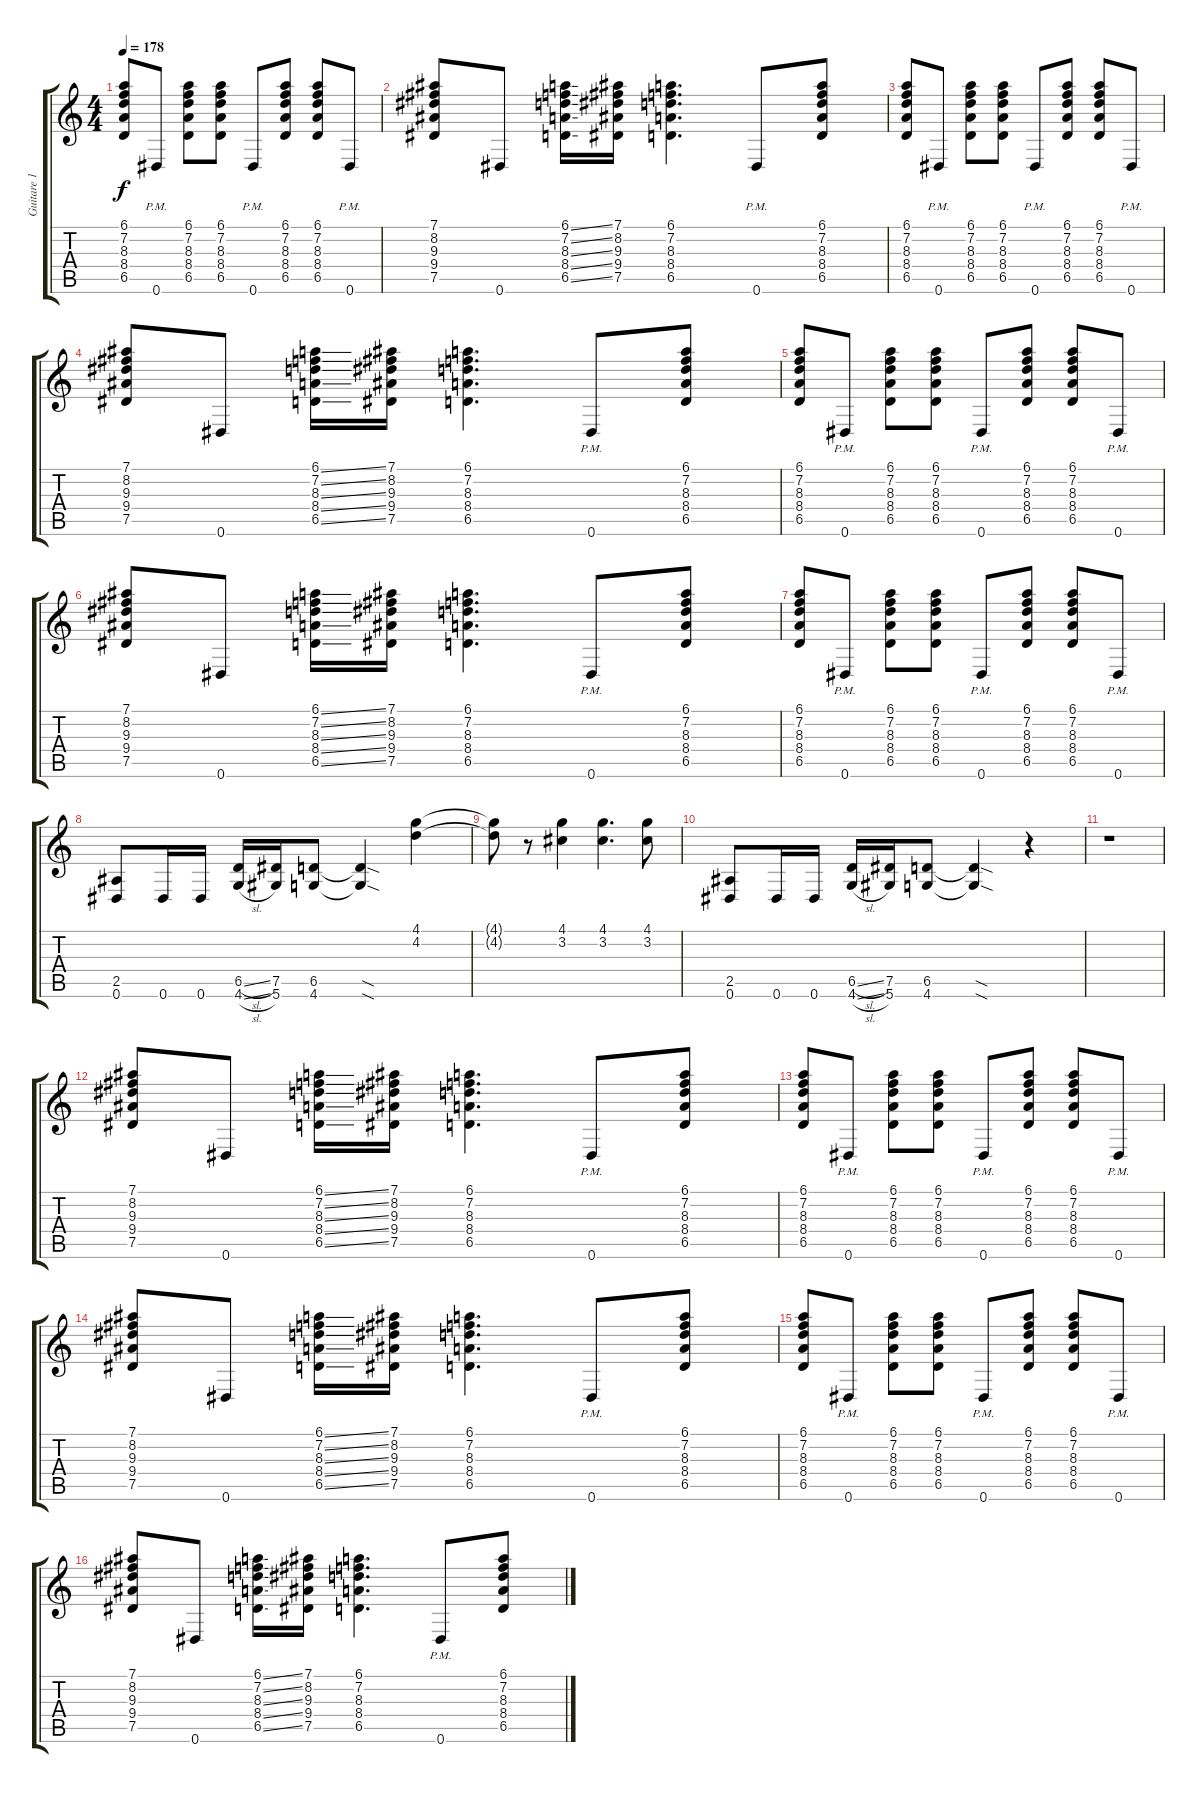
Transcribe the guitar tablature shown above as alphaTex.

\track ("Guitare 1" "Guitare 1") {instrument distortionguitar}
\staff {score tabs}
\tuning (Eb4 Bb3 Gb3 Db3 Ab2 Eb2) {hide}
\ts (4 4)
\tempo 178
\clef g2
\ks c
(6.1 7.2 8.3 8.4 6.5).8{dy f} 0.6{pm}.8 (6.1 7.2 8.3 8.4 6.5).8 (6.1 7.2 8.3 8.4 6.5).8 0.6{pm}.8 (6.1 7.2 8.3 8.4 6.5).8 (6.1 7.2 8.3 8.4 6.5).8 0.6{pm}.8 |
(7.1 8.2 9.3 9.4 7.5).8 0.6.8 (6.1{ss} 7.2{ss} 8.3{ss} 8.4{ss} 6.5{ss}).16 (7.1 8.2 9.3 9.4 7.5).16 (6.1 7.2 8.3 8.4 6.5).4{d} 0.6{pm}.8 (6.1 7.2 8.3 8.4 6.5).8 |
(6.1 7.2 8.3 8.4 6.5).8 0.6{pm}.8 (6.1 7.2 8.3 8.4 6.5).8 (6.1 7.2 8.3 8.4 6.5).8 0.6{pm}.8 (6.1 7.2 8.3 8.4 6.5).8 (6.1 7.2 8.3 8.4 6.5).8 0.6{pm}.8 |
(7.1 8.2 9.3 9.4 7.5).8 0.6.8 (6.1{ss} 7.2{ss} 8.3{ss} 8.4{ss} 6.5{ss}).16 (7.1 8.2 9.3 9.4 7.5).16 (6.1 7.2 8.3 8.4 6.5).4{d} 0.6{pm}.8 (6.1 7.2 8.3 8.4 6.5).8 |
(6.1 7.2 8.3 8.4 6.5).8 0.6{pm}.8 (6.1 7.2 8.3 8.4 6.5).8 (6.1 7.2 8.3 8.4 6.5).8 0.6{pm}.8 (6.1 7.2 8.3 8.4 6.5).8 (6.1 7.2 8.3 8.4 6.5).8 0.6{pm}.8 |
(7.1 8.2 9.3 9.4 7.5).8 0.6.8 (6.1{ss} 7.2{ss} 8.3{ss} 8.4{ss} 6.5{ss}).16 (7.1 8.2 9.3 9.4 7.5).16 (6.1 7.2 8.3 8.4 6.5).4{d} 0.6{pm}.8 (6.1 7.2 8.3 8.4 6.5).8 |
(6.1 7.2 8.3 8.4 6.5).8 0.6{pm}.8 (6.1 7.2 8.3 8.4 6.5).8 (6.1 7.2 8.3 8.4 6.5).8 0.6{pm}.8 (6.1 7.2 8.3 8.4 6.5).8 (6.1 7.2 8.3 8.4 6.5).8 0.6{pm}.8 |
(2.5 0.6).8 0.6.16 0.6.16 (6.5{sl} 4.6{sl}).16 (7.5 5.6).16 (6.5 4.6).8 (6.5{sod t} 4.6{sod t}).4 (4.1 4.2).4 |
(4.1{t} 4.2{t}).8 r.8 (4.1 3.2).4 (4.1 3.2).4{d} (4.1 3.2).8 |
(2.5 0.6).8 0.6.16 0.6.16 (6.5{sl} 4.6{sl}).16 (7.5 5.6).16 (6.5 4.6).8 (6.5{sod t} 4.6{sod t}).4 r.4 |
r.1 |
(7.1 8.2 9.3 9.4 7.5).8 0.6.8 (6.1{ss} 7.2{ss} 8.3{ss} 8.4{ss} 6.5{ss}).16 (7.1 8.2 9.3 9.4 7.5).16 (6.1 7.2 8.3 8.4 6.5).4{d} 0.6{pm}.8 (6.1 7.2 8.3 8.4 6.5).8 |
(6.1 7.2 8.3 8.4 6.5).8 0.6{pm}.8 (6.1 7.2 8.3 8.4 6.5).8 (6.1 7.2 8.3 8.4 6.5).8 0.6{pm}.8 (6.1 7.2 8.3 8.4 6.5).8 (6.1 7.2 8.3 8.4 6.5).8 0.6{pm}.8 |
(7.1 8.2 9.3 9.4 7.5).8 0.6.8 (6.1{ss} 7.2{ss} 8.3{ss} 8.4{ss} 6.5{ss}).16 (7.1 8.2 9.3 9.4 7.5).16 (6.1 7.2 8.3 8.4 6.5).4{d} 0.6{pm}.8 (6.1 7.2 8.3 8.4 6.5).8 |
(6.1 7.2 8.3 8.4 6.5).8 0.6{pm}.8 (6.1 7.2 8.3 8.4 6.5).8 (6.1 7.2 8.3 8.4 6.5).8 0.6{pm}.8 (6.1 7.2 8.3 8.4 6.5).8 (6.1 7.2 8.3 8.4 6.5).8 0.6{pm}.8 |
(7.1 8.2 9.3 9.4 7.5).8 0.6.8 (6.1{ss} 7.2{ss} 8.3{ss} 8.4{ss} 6.5{ss}).16 (7.1 8.2 9.3 9.4 7.5).16 (6.1 7.2 8.3 8.4 6.5).4{d} 0.6{pm}.8 (6.1 7.2 8.3 8.4 6.5).8
